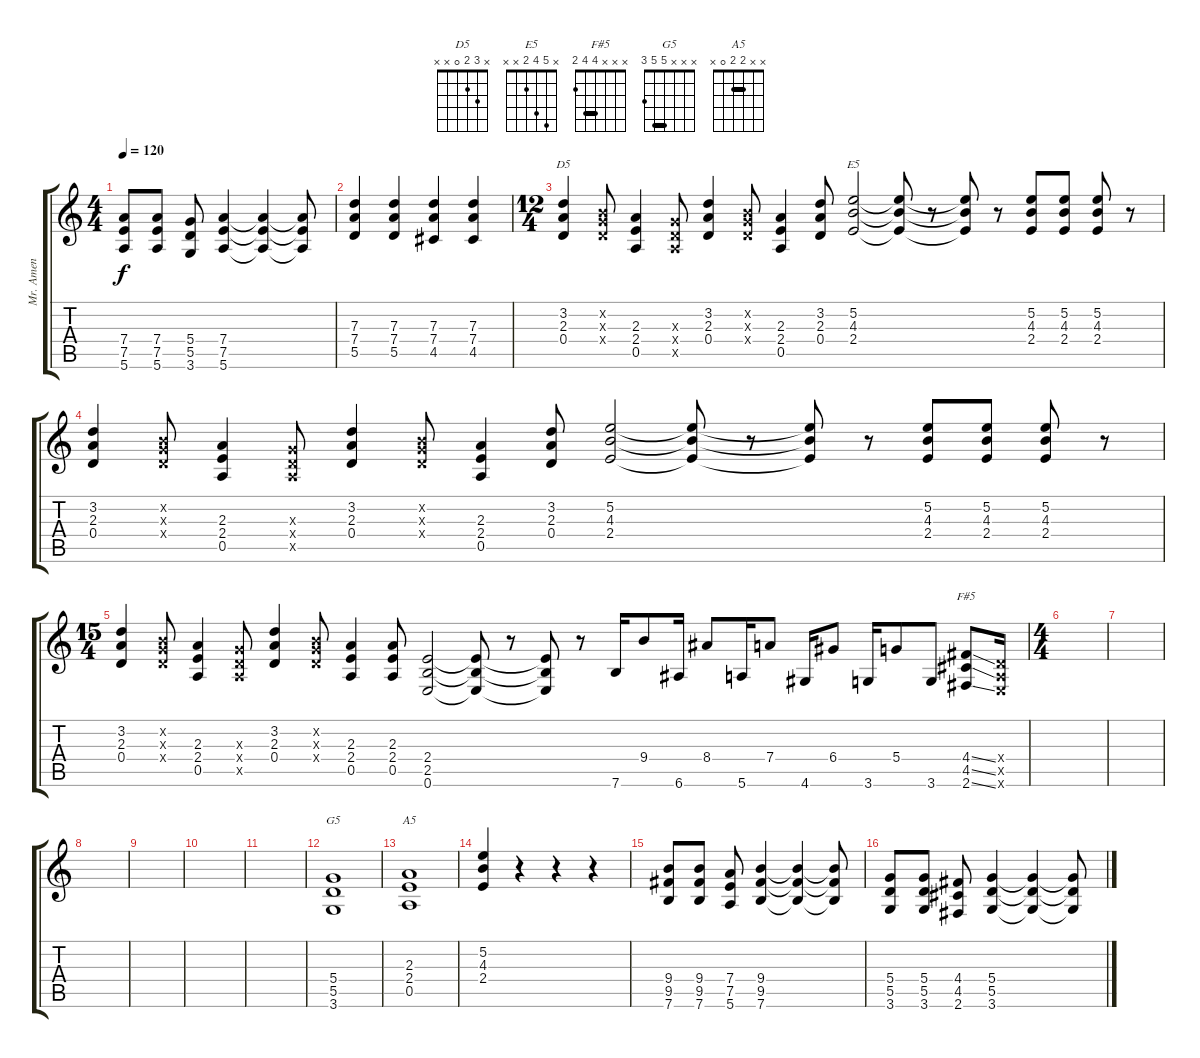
\track ("Mr. Amen" "Mr. Amen") {instrument distortionguitar}
\staff {score tabs}
\tuning (E4 B3 G3 D3 A2 E2) {hide}
\chord ("D5" x 3 2 0 x x)
\chord ("E5" x 5 4 2 x x)
\chord ("F#5" x x x 4 4 2) {barre 4}
\chord ("G5" x x x 5 5 3) {barre 5}
\chord ("A5" x x 2 2 0 x) {barre 2}
\ts (4 4)
\tempo 120
\clef g2
\ks c
(7.4 7.5 5.6).8{dy f} (7.4 7.5 5.6).8 (5.4 5.5 3.6).8 (7.4 7.5 5.6).4 (7.4{t} 7.5{t} 5.6{t}).4 (7.4{t} 7.5{t} 5.6{t}).8 |
(7.3 7.4 5.5).4 (7.3 7.4 5.5).4 (7.3 7.4 4.5).4 (7.3 7.4 4.5).4 |
\ts (12 4)
(3.2 2.3 0.4).4{ch "D5"} (0.2{x} 0.3{x} 0.4{x}).8 (2.3 2.4 0.5).4 (0.3{x} 0.4{x} 0.5{x}).8 (3.2 2.3 0.4).4 (0.2{x} 0.3{x} 0.4{x}).8 (2.3 2.4 0.5).4 (3.2 2.3 0.4).8 (5.2 4.3 2.4).2{ch "E5"} (5.2{t} 4.3{t} 2.4{t}).8 r.8 (5.2{t} 4.3{t} 2.4{t}).8 r.8 (5.2 4.3 2.4).8 (5.2 4.3 2.4).8 (5.2 4.3 2.4).8 r.8 |
(3.2 2.3 0.4).4 (0.2{x} 0.3{x} 0.4{x}).8 (2.3 2.4 0.5).4 (0.3{x} 0.4{x} 0.5{x}).8 (3.2 2.3 0.4).4 (0.2{x} 0.3{x} 0.4{x}).8 (2.3 2.4 0.5).4 (3.2 2.3 0.4).8 (5.2 4.3 2.4).2 (5.2{t} 4.3{t} 2.4{t}).8 r.8 (5.2{t} 4.3{t} 2.4{t}).8 r.8 (5.2 4.3 2.4).8 (5.2 4.3 2.4).8 (5.2 4.3 2.4).8 r.8 |
\ts (15 4)
(3.2 2.3 0.4).4 (0.2{x} 0.3{x} 0.4{x}).8 (2.3 2.4 0.5).4 (0.3{x} 0.4{x} 0.5{x}).8 (3.2 2.3 0.4).4 (0.2{x} 0.3{x} 0.4{x}).8 (2.3 2.4 0.5).4 (2.3 2.4 0.5).8 (2.4 2.5 0.6).2 (2.4{t} 2.5{t} 0.6{t}).8 r.8 (2.4{t} 2.5{t} 0.6{t}).8 r.8 7.6.16 9.4.8 6.6.16 8.4.8 5.6.16 7.4.8 4.6.16 6.4.8 3.6.16 5.4.8 3.6.8 (4.4{ss} 4.5{ss} 2.6{ss}).8{ch "F#5"} (0.4{x} 0.5{x} 0.6{x}).16 |
\ts (4 4)
|
|
|
|
|
|
(5.4 5.5 3.6).1{ch "G5"} |
(2.3 2.4 0.5).1{ch "A5"} |
(5.2 4.3 2.4).4 r.4 r.4 r.4 |
(9.4 9.5 7.6).8 (9.4 9.5 7.6).8 (7.4 7.5 5.6).8 (9.4 9.5 7.6).4 (9.4{t} 9.5{t} 7.6{t}).4 (9.4{t} 9.5{t} 7.6{t}).8 |
(5.4 5.5 3.6).8 (5.4 5.5 3.6).8 (4.4 4.5 2.6).8 (5.4 5.5 3.6).4 (5.4{t} 5.5{t} 3.6{t}).4 (5.4{t} 5.5{t} 3.6{t}).8
